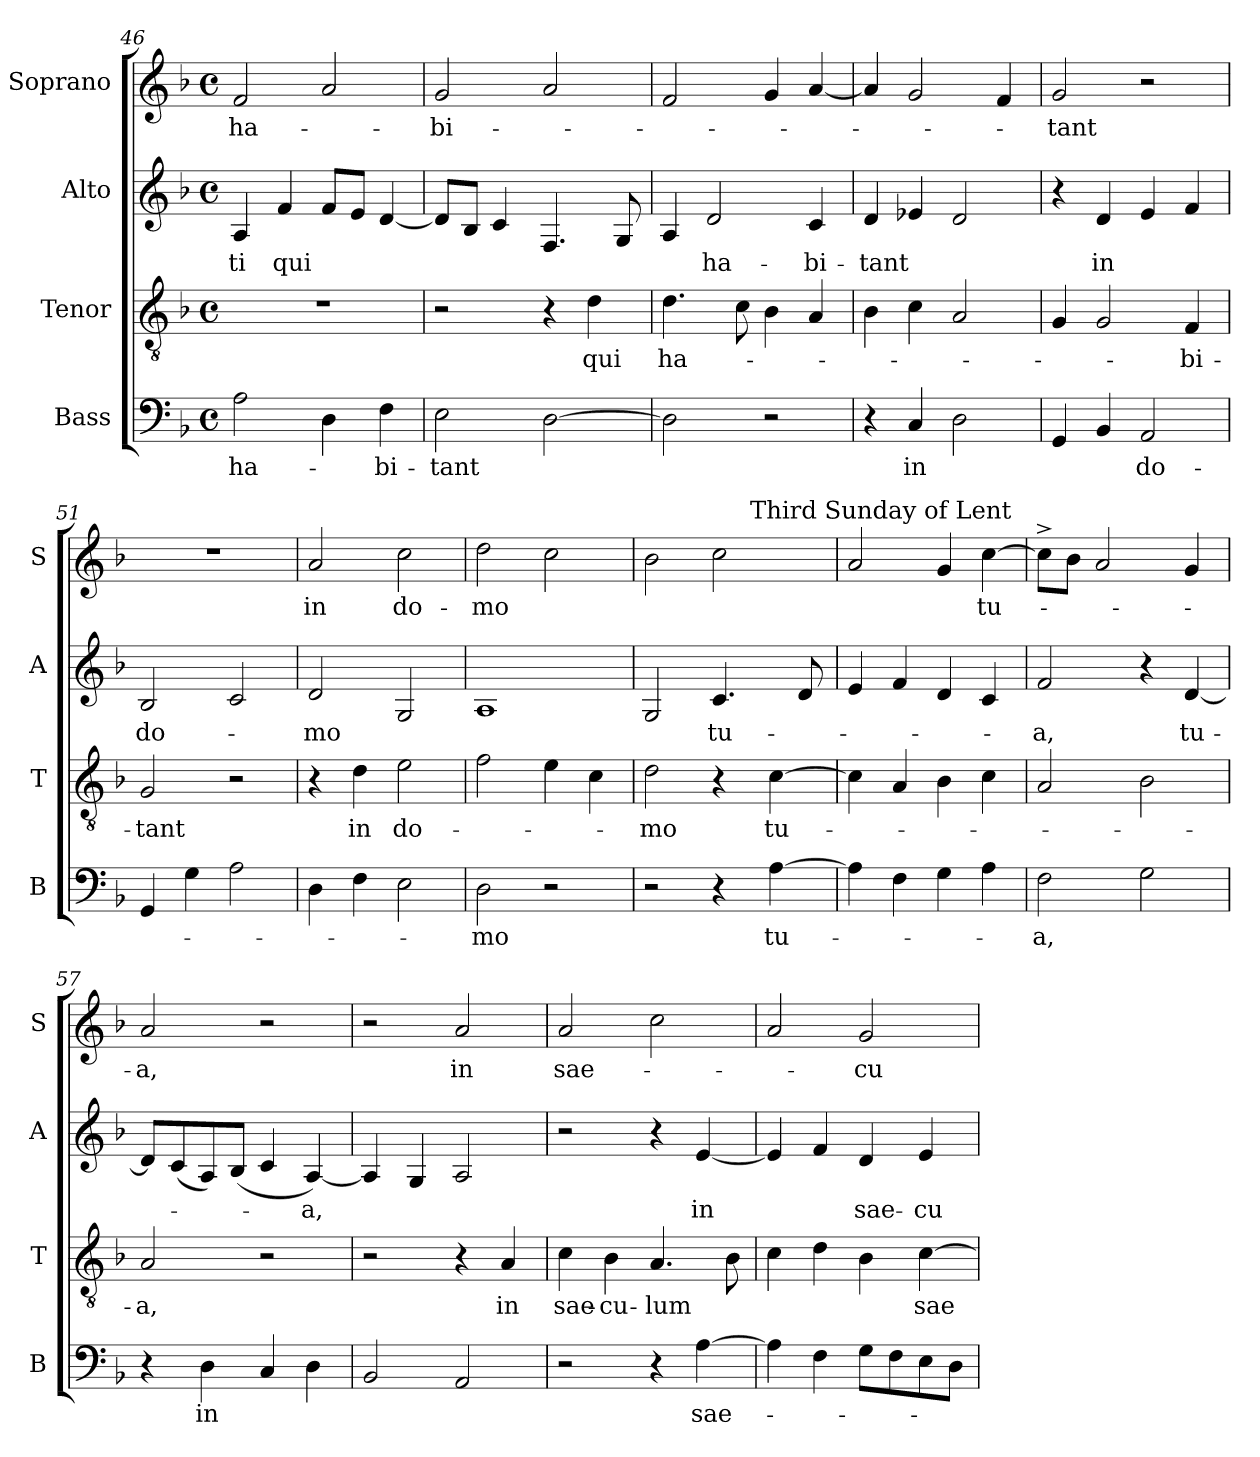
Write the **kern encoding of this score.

**kern	**text	**kern	**text	**kern	**text	**kern	**text
*part4	*part4	*part3	*part3	*part2	*part2	*part1	*part1
*staff4	*staff4	*staff3	*staff3	*staff2	*staff2	*staff1	*staff1
*I"Bass	*	*I"Tenor	*	*I"Alto	*	*I"Soprano	*
*I'B	*	*I'T	*	*I'A	*	*I'S	*
*clefF4	*	*clefGv2	*	*clefG2	*	*clefG2	*
*k[b-]	*	*k[b-]	*	*k[b-]	*	*k[b-]	*
*F:	*	*F:	*	*F:	*	*F:	*
*M4/4	*	*M4/4	*	*M4/4	*	*M4/4	*
*met(c)	*	*met(c)	*	*met(c)	*	*met(c)	*
=46	=46	=46	=46	=46	=46	=46	=46
!	!LO:LY:b:cj	!	!	!	!LO:LY:b:cj	!	!LO:LY:b:cj
2A\	ha-	1r	.	4A/	-ti	2f/	ha-
!	!	!	!	!	!LO:LY:b:cj	!	!
.	.	.	.	4f/	qui	.	.
4D\	.	.	.	8f/L	.	2a/	.
.	.	.	.	8e/J	.	.	.
!	!LO:LY:b:cj	!	!	!	!	!	!
4F\	-bi-	.	.	[>4d/	.	.	.
!!LO:LB:g=z
=47	=47	=47	=47	=47	=47	=47	=47
!	!LO:LY:b	!	!	!	!	!	!LO:LY:b:cj
*	*	*	*	*^	*	*	*
2E\	-tant	2r	.	8d/L]	4ryy	.	2g/	-bi-
.	.	.	.	8B-/J	.	.	.	.
.	.	.	.	4c/	8...ryy	.	.	.
.	.	.	.	.	2ryy	.	.	.
[>2D\	.	4r	.	4.F/	.	.	2a/	.
!	!	!	!LO:LY:b:cj	!	!	!	!	!
.	.	4d\	qui	.	.	.	.	.
.	.	.	.	8G/	.	.	.	.
.	.	.	.	.	64ryy	.	.	.
=48	=48	=48	=48	=48	=48	=48	=48	=48
!	!	!	!LO:LY:b:cj	!	!	!	!	!
*	*	*	*	*v	*v	*	*	*
2D\]	.	4.d\	ha-	4A/	.	2f/	.
!	!	!	!	!	!LO:LY:b:cj	!	!
.	.	.	.	2d/	ha-	.	.
.	.	8c\	.	.	.	.	.
2r	.	4B-\	.	.	.	4g/	.
!	!	!	!	!	!LO:LY:b:cj	!	!
.	.	4A/	.	4c/	-bi-	[<4a/	.
=49	=49	=49	=49	=49	=49	=49	=49
!	!	!	!	!	!LO:LY:b	!	!
4r	.	4B-\	.	4d/	-tant	4a/]	.
!	!LO:LY:b:cj	!	!	!	!	!	!
4C/	in	4c\	.	4e-X/	.	2g/	.
2D\	.	2A/	.	2d/	.	.	.
.	.	.	.	.	.	4f/	.
=50	=50	=50	=50	=50	=50	=50	=50
!	!	!	!	!	!	!	!LO:LY:b:cj
4GG/	.	4G/	.	4r	.	2g/	-tant
!	!	!	!	!	!LO:LY:b:cj	!	!
4BB-/	.	2G/	.	4d/	in	.	.
!	!LO:LY:b:cj	!	!	!	!	!	!
2AA/	do-	.	.	4e/	.	2r	.
!	!	!	!LO:LY:b:cj	!	!	!	!
.	.	4F/	-bi-	4f/	.	.	.
=51	=51	=51	=51	=51	=51	=51	=51
!	!	!	!LO:LY:b:cj	!	!LO:LY:b:cj	!	!
4GG/	.	2G/	-tant	2B-/	do-	1r	.
4G\	.	.	.	.	.	.	.
2A\	.	2r	.	2c/	.	.	.
!!LO:PB:g=z
=52	=52	=52	=52	=52	=52	=52	=52
!	!	!	!	!	!LO:LY:b:cj	!	!LO:LY:b:cj
4D\	.	4r	.	2d/	-mo	2a/	in
!	!	!	!LO:LY:b:cj	!	!	!	!
4F\	.	4d\	in	.	.	.	.
!	!	!	!LO:LY:b:cj	!	!	!	!LO:LY:b:cj
2E\	.	2e\	do-	2G/	.	2cc\	do-
=53	=53	=53	=53	=53	=53	=53	=53
!	!LO:LY:b:cj	!	!	!	!	!	!LO:LY:b:cj
2D\	-mo	2f\	.	1A	.	2dd\	-mo
2r	.	4e\	.	.	.	2cc\	.
.	.	4c\	.	.	.	.	.
=54	=54	=54	=54	=54	=54	=54	=54
!	!	!	!LO:LY:b:cj	!	!	!	!
*	*	*	*	*	*	*^	*
2r	.	2d\	-mo	2G/	.	2b-\	2ryy	.
!	!	!	!	!	!LO:LY:b:cj	!	!	!
4r	.	4r	.	4.c/	tu-	2cc\	8.ryy	.
!	!	!	!	!	!	!	!LO:TX:a:t=Third Sunday of Lent	!
.	.	.	.	.	.	.	4ryy	.
!	!LO:LY:b:cj	!	!LO:LY:b:cj	!	!	!	!	!
[>4A\	tu-	[>4c\	tu-	.	.	.	.	.
.	.	.	.	8d/	.	.	.	.
.	.	.	.	.	.	.	16ryy	.
*	*	*	*	*	*	*v	*v	*
=55	=55	=55	=55	=55	=55	=55	=55
4A\]	.	4c\]	.	4e/	.	2a/	.
4F\	.	4A/	.	4f/	.	.	.
4G\	.	4B-\	.	4d/	.	4g/	.
!	!	!	!	!	!	!	!LO:LY:b:cj
4A\	.	4c\	.	4c/	.	[>4cc\	tu-
=56	=56	=56	=56	=56	=56	=56	=56
!	!LO:LY:b:cj	!	!	!	!LO:LY:b:cj	!	!
2F\	-a,	2A/	.	2f/	-a,	8cc^<\L]	.
.	.	.	.	.	.	8b-\J	.
.	.	.	.	.	.	2a/	.
2G\	.	2B-\	.	4r	.	.	.
!	!	!	!	!	!LO:LY:b:cj	!	!
.	.	.	.	[<4d/	tu-	4g/	.
=57	=57	=57	=57	=57	=57	=57	=57
!	!	!	!LO:LY:b:cj	!	!	!	!LO:LY:b:cj
4r	.	2A/	-a,	8d/L]	.	2a/	-a,
.	.	.	.	(>8c/	.	.	.
!	!LO:LY:b:cj	!	!	!	!	!	!
4D\	in	.	.	8A/)	.	.	.
.	.	.	.	(>8B-/J	.	.	.
4C/	.	2r	.	4c/	.	2r	.
!	!	!	!	!	!LO:LY:b:cj	!	!
4D\	.	.	.	[<4A/)	-a,	.	.
=58	=58	=58	=58	=58	=58	=58	=58
2BB-/	.	2r	.	4A/]	.	2r	.
.	.	.	.	4G/	.	.	.
!	!	!	!	!	!	!	!LO:LY:b:cj
2AA/	.	4r	.	2A/	.	2a/	in
!	!	!	!LO:LY:b:cj	!	!	!	!
.	.	4A/	in	.	.	.	.
!!LO:LB:g=z
=59	=59	=59	=59	=59	=59	=59	=59
!	!	!	!LO:LY:b	!	!	!	!LO:LY:b:cj
2r	.	4c\	sae-	2r	.	2a/	sae-
!	!	!	!LO:LY:b:rj	!	!	!	!
.	.	4B-\	-cu-	.	.	.	.
!	!	!	!LO:LY:b	!	!	!	!
4r	.	4.A/	-lum	4r	.	2cc\	.
!	!LO:LY:b:cj	!	!	!	!LO:LY:b:cj	!	!
[>4A\	sae-	.	.	[<4e/	in	.	.
.	.	8B-\	.	.	.	.	.
=60	=60	=60	=60	=60	=60	=60	=60
4A\]	.	4c\	.	4e/]	.	2a/	.
4F\	.	4d\	.	4f/	.	.	.
!	!	!	!	!	!LO:LY:b:cj	!	!LO:LY:b:cj
8G\L	.	4B-\	.	4d/	sae-	2g/	-cu-
8F\	.	.	.	.	.	.	.
!	!	!	!LO:LY:b:cj	!	!LO:LY:b:cj	!	!
8E\	.	[>4c\	sae-	4e/	-cu-	.	.
8D\J	.	.	.	.	.	.	.
=	=	=	=	=	=	=	=
*-	*-	*-	*-	*-	*-	*-	*-
